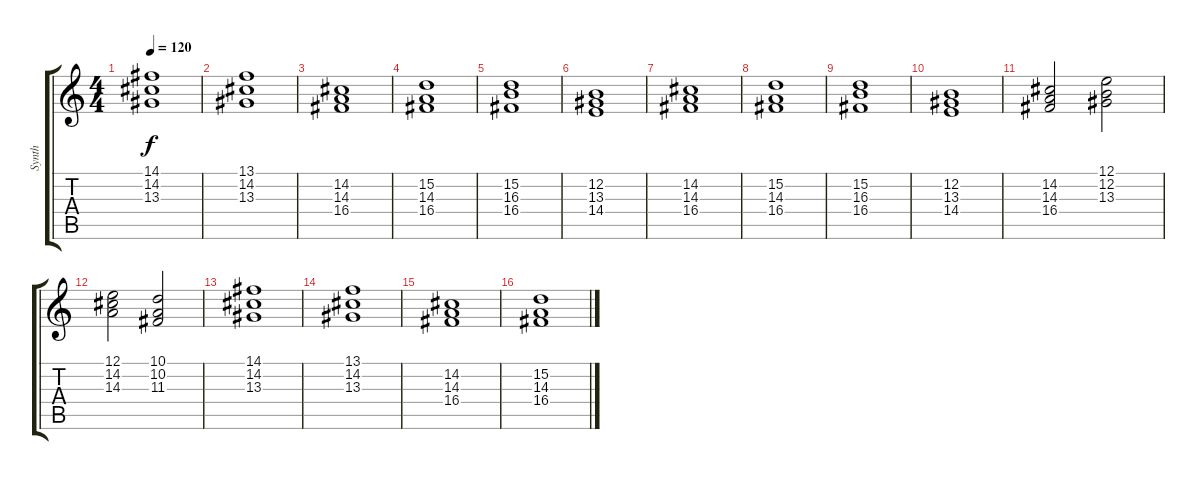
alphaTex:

\track ("Synth" "Synth") {instrument synthstrings1}
\staff {score tabs}
\tuning (E4 B3 G3 D3 A2 E2) {hide}
\ts (4 4)
\tempo 120
\clef g2
\ks c
(14.1 14.2 13.3).1{dy f} |
(13.1 14.2 13.3).1 |
(14.2 14.3 16.4).1 |
(15.2 14.3 16.4).1 |
(15.2 16.3 16.4).1 |
(12.2 13.3 14.4).1 |
(14.2 14.3 16.4).1 |
(15.2 14.3 16.4).1 |
(15.2 16.3 16.4).1 |
(12.2 13.3 14.4).1 |
(14.2 14.3 16.4).2 (12.1 12.2 13.3).2 |
(12.1 14.2 14.3).2 (10.1 10.2 11.3).2 |
(14.1 14.2 13.3).1 |
(13.1 14.2 13.3).1 |
(14.2 14.3 16.4).1 |
(15.2 14.3 16.4).1
